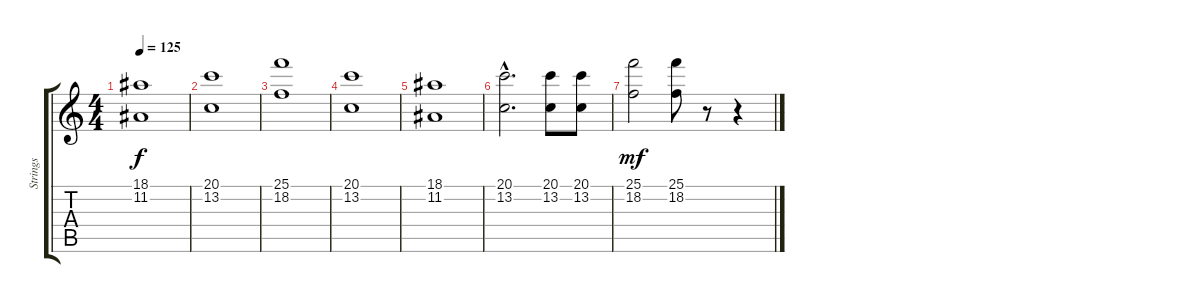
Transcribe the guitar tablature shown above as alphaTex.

\track ("Strings" "Strings") {instrument stringensemble1}
\staff {score tabs}
\tuning (E4 B3 G3 D3 A2 E2) {hide}
\ts (4 4)
\tempo 125
\clef g2
\ks c
(18.1 11.2).1{dy f} |
(20.1 13.2).1 |
(25.1 18.2).1 |
(20.1 13.2).1 |
(18.1 11.2).1 |
(20.1{hac} 13.2{hac}).2{d} (20.1 13.2).8 (20.1 13.2).8 |
(25.1 18.2).2{dy mf} (25.1 18.2).8 r.8 r.4
